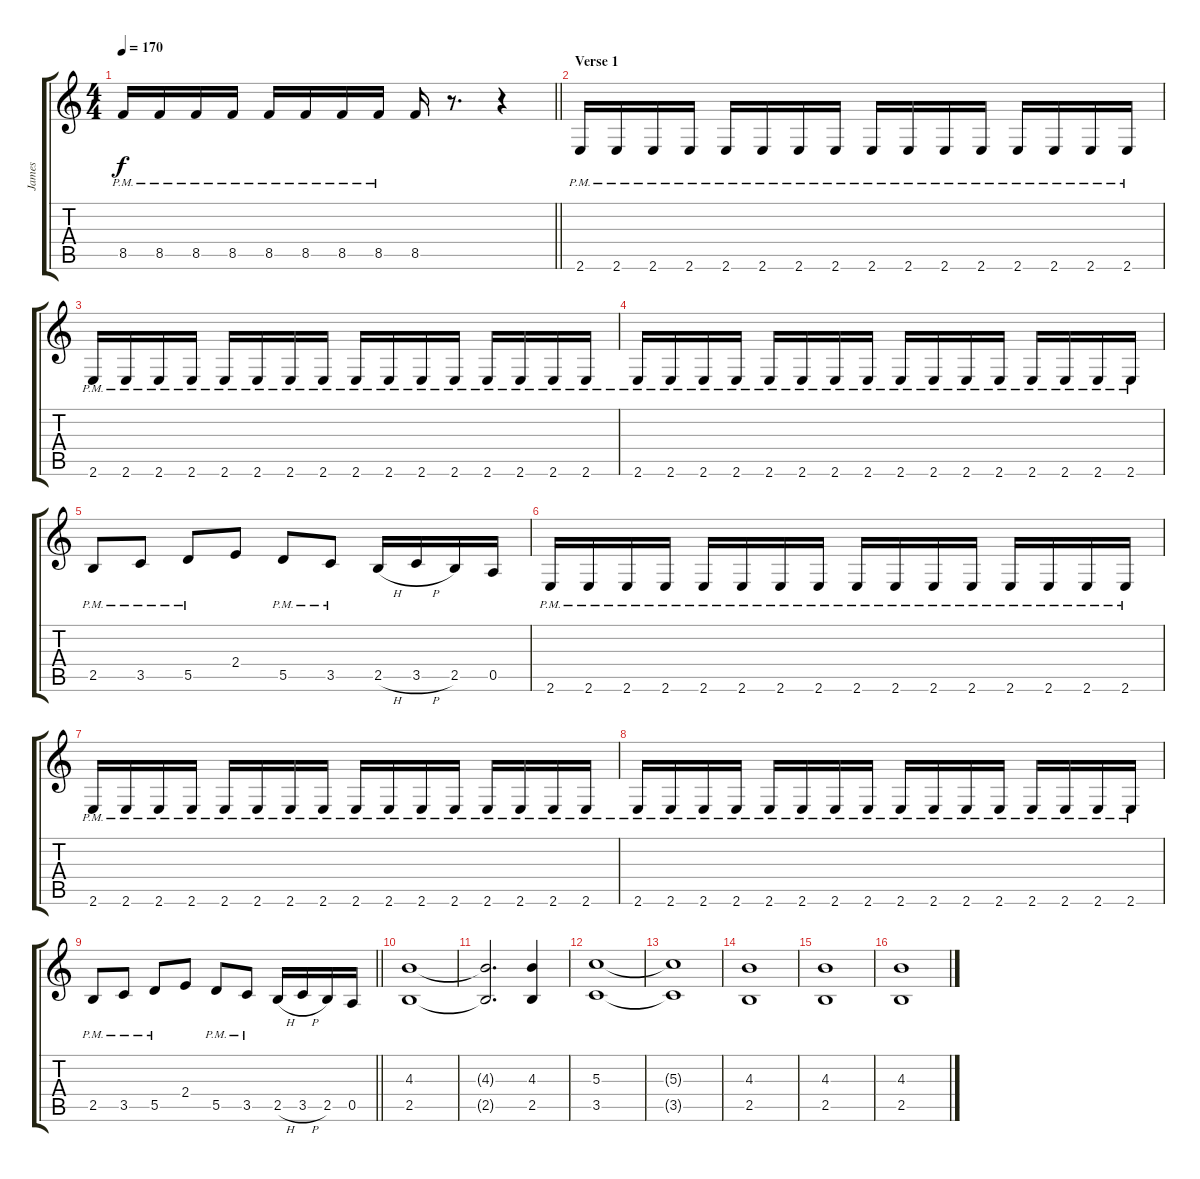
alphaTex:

\track ("James" "James") {instrument distortionguitar}
\staff {score tabs}
\tuning (E4 B3 G3 D3 A2 D2) {hide}
\ts (4 4)
\tempo 170
\clef g2
\barLineRight lightlight
\ks c
8.5{pm}.16{dy f} 8.5{pm}.16 8.5{pm}.16 8.5{pm}.16 8.5{pm}.16 8.5{pm}.16 8.5{pm}.16 8.5{pm}.16 8.5.16 r.8{d} r.4 |
\section ("" "Verse 1")
2.6{pm}.16 2.6{pm}.16 2.6{pm}.16 2.6{pm}.16 2.6{pm}.16 2.6{pm}.16 2.6{pm}.16 2.6{pm}.16 2.6{pm}.16 2.6{pm}.16 2.6{pm}.16 2.6{pm}.16 2.6{pm}.16 2.6{pm}.16 2.6{pm}.16 2.6{pm}.16 |
2.6{pm}.16 2.6{pm}.16 2.6{pm}.16 2.6{pm}.16 2.6{pm}.16 2.6{pm}.16 2.6{pm}.16 2.6{pm}.16 2.6{pm}.16 2.6{pm}.16 2.6{pm}.16 2.6{pm}.16 2.6{pm}.16 2.6{pm}.16 2.6{pm}.16 2.6{pm}.16 |
2.6{pm}.16 2.6{pm}.16 2.6{pm}.16 2.6{pm}.16 2.6{pm}.16 2.6{pm}.16 2.6{pm}.16 2.6{pm}.16 2.6{pm}.16 2.6{pm}.16 2.6{pm}.16 2.6{pm}.16 2.6{pm}.16 2.6{pm}.16 2.6{pm}.16 2.6{pm}.16 |
2.5{pm}.8 3.5{pm}.8 5.5{pm}.8 2.4.8 5.5{pm}.8 3.5{pm}.8 2.5{h}.16 3.5{h}.16 2.5.16 0.5.16 |
2.6{pm}.16 2.6{pm}.16 2.6{pm}.16 2.6{pm}.16 2.6{pm}.16 2.6{pm}.16 2.6{pm}.16 2.6{pm}.16 2.6{pm}.16 2.6{pm}.16 2.6{pm}.16 2.6{pm}.16 2.6{pm}.16 2.6{pm}.16 2.6{pm}.16 2.6{pm}.16 |
2.6{pm}.16 2.6{pm}.16 2.6{pm}.16 2.6{pm}.16 2.6{pm}.16 2.6{pm}.16 2.6{pm}.16 2.6{pm}.16 2.6{pm}.16 2.6{pm}.16 2.6{pm}.16 2.6{pm}.16 2.6{pm}.16 2.6{pm}.16 2.6{pm}.16 2.6{pm}.16 |
2.6{pm}.16 2.6{pm}.16 2.6{pm}.16 2.6{pm}.16 2.6{pm}.16 2.6{pm}.16 2.6{pm}.16 2.6{pm}.16 2.6{pm}.16 2.6{pm}.16 2.6{pm}.16 2.6{pm}.16 2.6{pm}.16 2.6{pm}.16 2.6{pm}.16 2.6{pm}.16 |
\barLineRight lightlight
2.5{pm}.8 3.5{pm}.8 5.5{pm}.8 2.4.8 5.5{pm}.8 3.5{pm}.8 2.5{h}.16 3.5{h}.16 2.5.16 0.5.16 |
\section ("" "")
(4.3 2.5).1 |
(4.3{t} 2.5{t}).2{d} (4.3 2.5).4 |
(5.3 3.5).1 |
(5.3{t} 3.5{t}).1 |
(4.3 2.5).1 |
(4.3 2.5).1 |
(4.3 2.5).1
